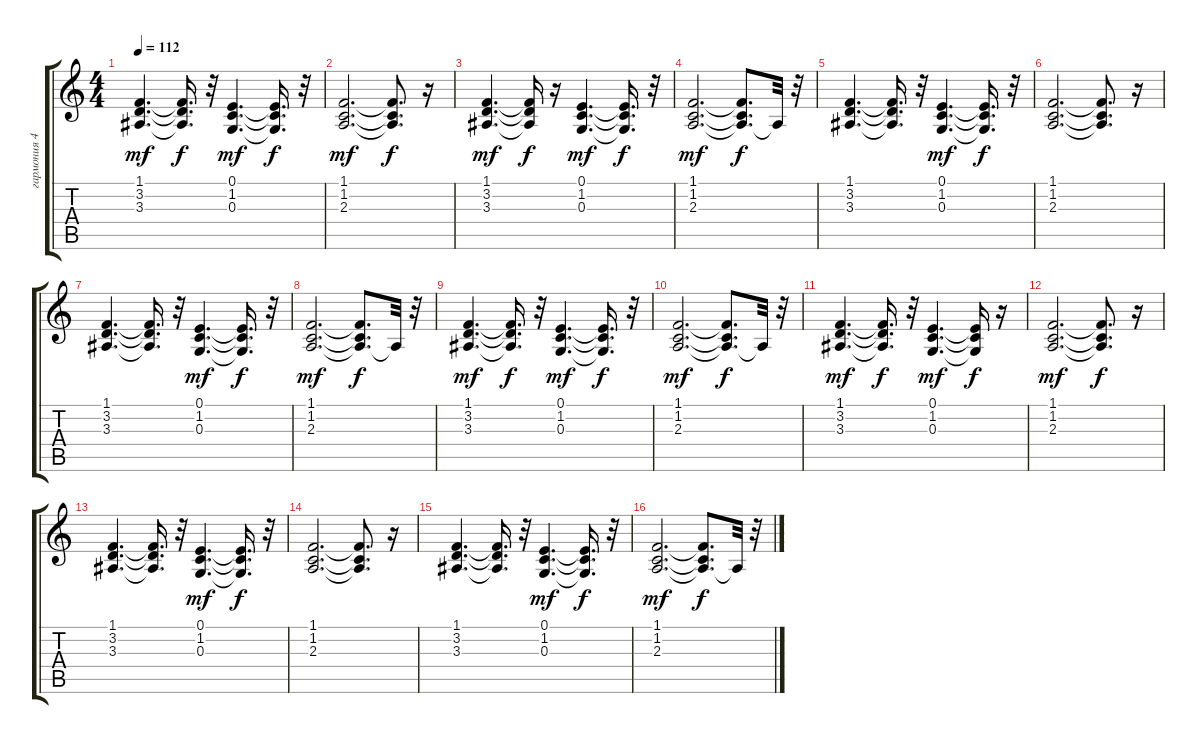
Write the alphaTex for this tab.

\track ("гармония 4" "гармония 4") {instrument clavinet}
\staff {score tabs}
\tuning (E4 B3 G3 D3 A2 E2) {hide}
\ts (4 4)
\tempo 112
\clef g2
\ks c
(1.1 3.2 3.3).4{d dy mf} (1.1{t} 3.2{t} 3.3{t}).16{d dy f} r.32 (0.1 1.2 0.3).4{d dy mf} (0.1{t} 1.2{t} 0.3{t}).16{d dy f} r.32 |
(1.1 1.2 2.3).2{d dy mf} (1.1{t} 1.2{t} 2.3{t}).8{d dy f} r.16 |
(1.1 3.2 3.3).4{d dy mf} (1.1{t} 3.2{t} 3.3{t}).16{dy f} r.16 (0.1 1.2 0.3).4{d dy mf} (0.1{t} 1.2{t} 0.3{t}).16{d dy f} r.32 |
(1.1 1.2 2.3).2{d dy mf} (1.1{t} 1.2{t} 2.3{t}).8{d dy f} 2.3{t}.32 r.32 |
(1.1 3.2 3.3).4{d} (1.1{t} 3.2{t} 3.3{t}).16{d} r.32 (0.1 1.2 0.3).4{d dy mf} (0.1{t} 1.2{t} 0.3{t}).16{d dy f} r.32 |
(1.1 1.2 2.3).2{d} (1.1{t} 1.2{t} 2.3{t}).8{d} r.16 |
(1.1 3.2 3.3).4{d} (1.1{t} 3.2{t} 3.3{t}).16{d} r.32 (0.1 1.2 0.3).4{d dy mf} (0.1{t} 1.2{t} 0.3{t}).16{d dy f} r.32 |
(1.1 1.2 2.3).2{d dy mf} (1.1{t} 1.2{t} 2.3{t}).8{d dy f} 2.3{t}.32 r.32 |
(1.1 3.2 3.3).4{d dy mf} (1.1{t} 3.2{t} 3.3{t}).16{d dy f} r.32 (0.1 1.2 0.3).4{d dy mf} (0.1{t} 1.2{t} 0.3{t}).16{d dy f} r.32 |
(1.1 1.2 2.3).2{d dy mf} (1.1{t} 1.2{t} 2.3{t}).8{d dy f} 2.3{t}.32 r.32 |
(1.1 3.2 3.3).4{d dy mf} (1.1{t} 3.2{t} 3.3{t}).16{d dy f} r.32 (0.1 1.2 0.3).4{d dy mf} (0.1{t} 1.2{t} 0.3{t}).16{dy f} r.16 |
(1.1 1.2 2.3).2{d dy mf} (1.1{t} 1.2{t} 2.3{t}).8{d dy f} r.16 |
(1.1 3.2 3.3).4{d} (1.1{t} 3.2{t} 3.3{t}).16{d} r.32 (0.1 1.2 0.3).4{d dy mf} (0.1{t} 1.2{t} 0.3{t}).16{d dy f} r.32 |
(1.1 1.2 2.3).2{d} (1.1{t} 1.2{t} 2.3{t}).8{d} r.16 |
(1.1 3.2 3.3).4{d} (1.1{t} 3.2{t} 3.3{t}).16{d} r.32 (0.1 1.2 0.3).4{d dy mf} (0.1{t} 1.2{t} 0.3{t}).16{d dy f} r.32 |
(1.1 1.2 2.3).2{d dy mf} (1.1{t} 1.2{t} 2.3{t}).8{d dy f} 2.3{t}.32 r.32
